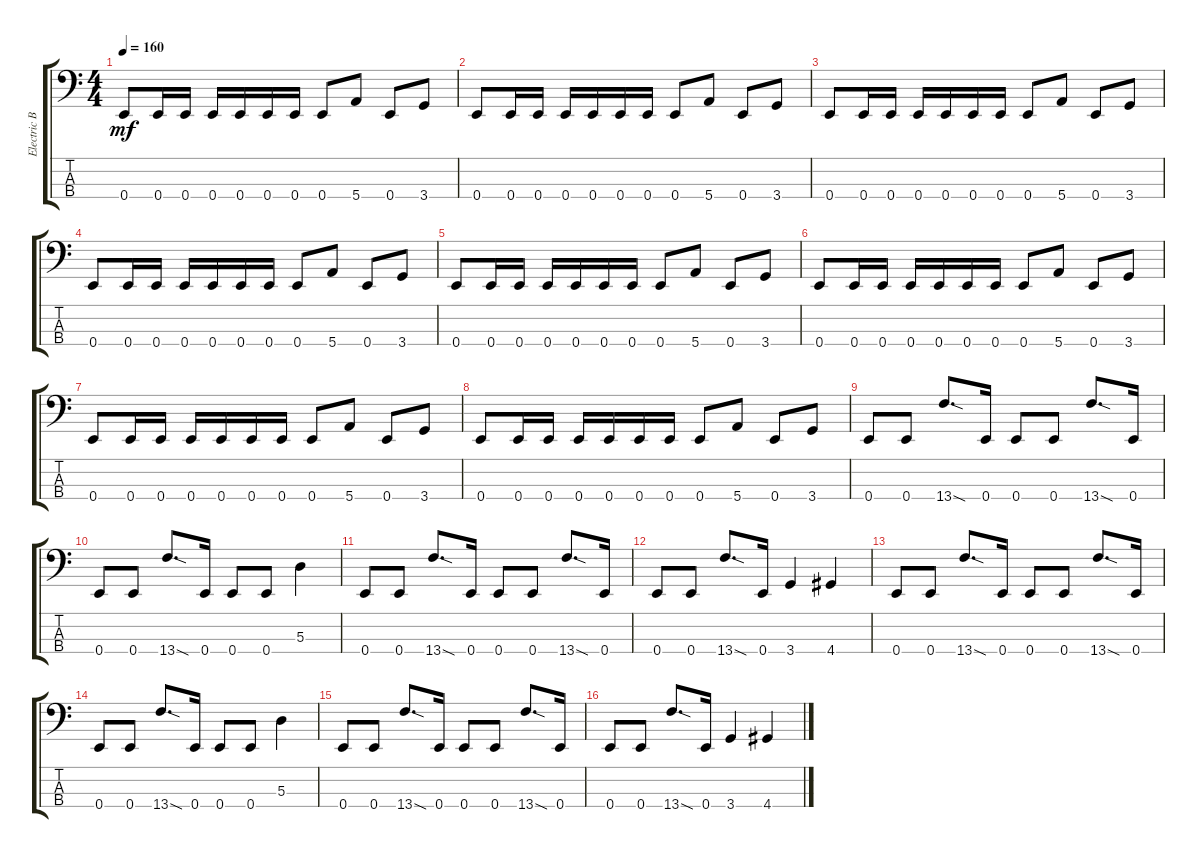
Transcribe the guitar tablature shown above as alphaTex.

\track ("Electric Bass" "Electric B") {instrument electricbassfinger}
\staff {score tabs}
\tuning (G2 D2 A1 E1) {hide}
\ts (4 4)
\tempo 160
\clef f4
\ks c
0.4.8{dy mf} 0.4.16 0.4.16 0.4.16 0.4.16 0.4.16 0.4.16 0.4.8 5.4.8 0.4.8 3.4.8 |
0.4.8 0.4.16 0.4.16 0.4.16 0.4.16 0.4.16 0.4.16 0.4.8 5.4.8 0.4.8 3.4.8 |
0.4.8 0.4.16 0.4.16 0.4.16 0.4.16 0.4.16 0.4.16 0.4.8 5.4.8 0.4.8 3.4.8 |
0.4.8 0.4.16 0.4.16 0.4.16 0.4.16 0.4.16 0.4.16 0.4.8 5.4.8 0.4.8 3.4.8 |
0.4.8 0.4.16 0.4.16 0.4.16 0.4.16 0.4.16 0.4.16 0.4.8 5.4.8 0.4.8 3.4.8 |
0.4.8 0.4.16 0.4.16 0.4.16 0.4.16 0.4.16 0.4.16 0.4.8 5.4.8 0.4.8 3.4.8 |
0.4.8 0.4.16 0.4.16 0.4.16 0.4.16 0.4.16 0.4.16 0.4.8 5.4.8 0.4.8 3.4.8 |
0.4.8 0.4.16 0.4.16 0.4.16 0.4.16 0.4.16 0.4.16 0.4.8 5.4.8 0.4.8 3.4.8 |
0.4.8 0.4.8 13.4{sod}.8{d} 0.4.16 0.4.8 0.4.8 13.4{sod}.8{d} 0.4.16 |
0.4.8 0.4.8 13.4{sod}.8{d} 0.4.16 0.4.8 0.4.8 5.3.4 |
0.4.8 0.4.8 13.4{sod}.8{d} 0.4.16 0.4.8 0.4.8 13.4{sod}.8{d} 0.4.16 |
0.4.8 0.4.8 13.4{sod}.8{d} 0.4.16 3.4.4 4.4.4 |
0.4.8 0.4.8 13.4{sod}.8{d} 0.4.16 0.4.8 0.4.8 13.4{sod}.8{d} 0.4.16 |
0.4.8 0.4.8 13.4{sod}.8{d} 0.4.16 0.4.8 0.4.8 5.3.4 |
0.4.8 0.4.8 13.4{sod}.8{d} 0.4.16 0.4.8 0.4.8 13.4{sod}.8{d} 0.4.16 |
0.4.8 0.4.8 13.4{sod}.8{d} 0.4.16 3.4.4 4.4.4
